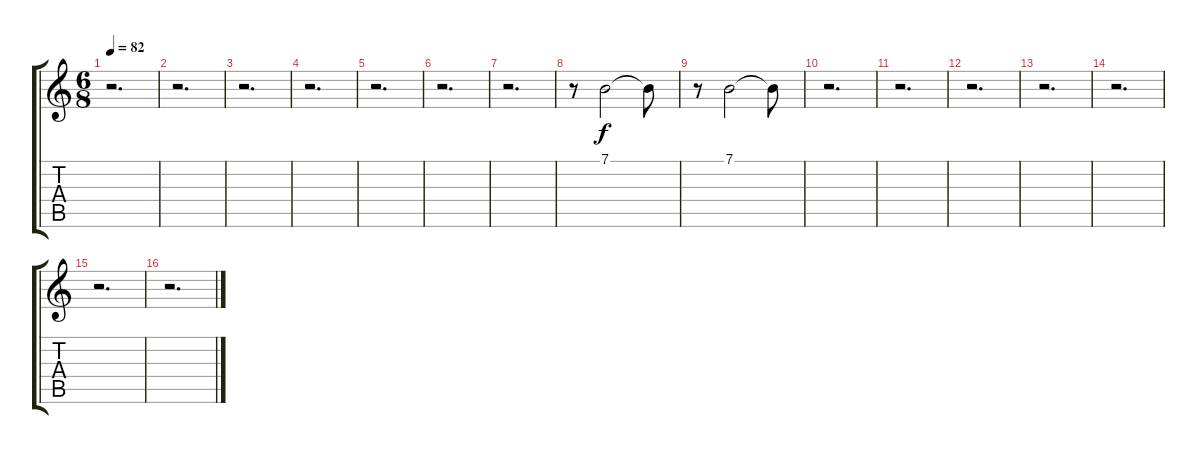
\track "" {instrument flute}
\staff {score tabs}
\tuning (E4 B3 G3 D3 A2 E2) {hide}
\ts (6 8)
\tempo 82
\clef g2
\ks c
r.2{d dy f} |
r.2{d} |
r.2{d} |
r.2{d} |
r.2{d} |
r.2{d} |
r.2{d} |
r.8 7.1.2{volume 10} 7.1{t}.8 |
r.8 7.1.2 7.1{t}.8 |
r.2{d} |
r.2{d} |
r.2{d} |
r.2{d} |
r.2{d} |
r.2{d} |
r.2{d}
